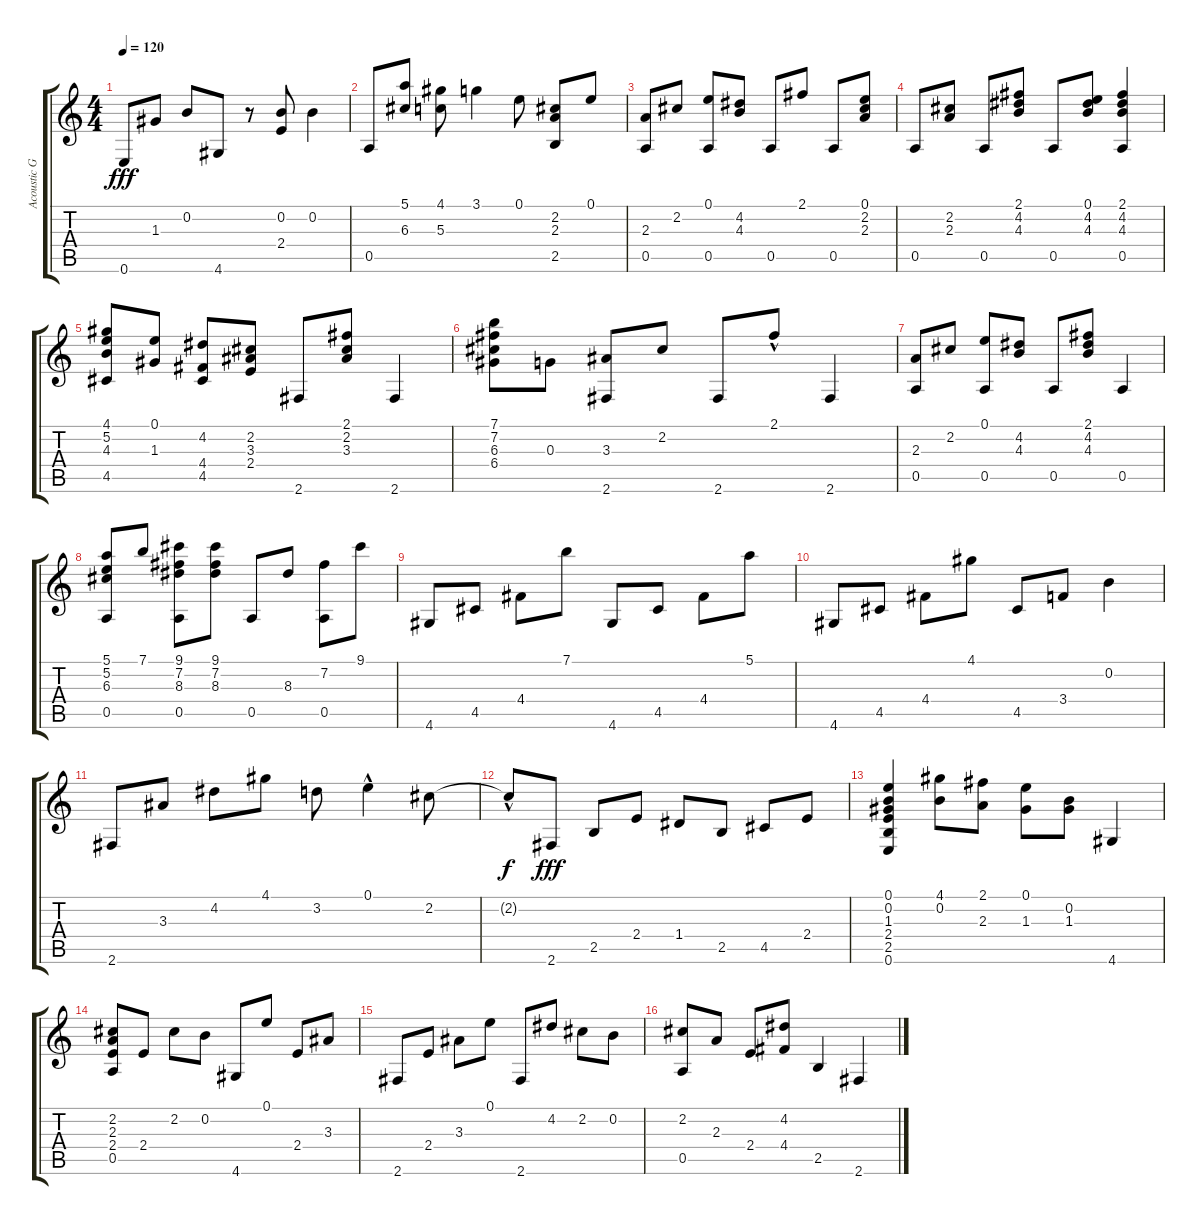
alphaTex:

\track ("Acoustic Guitar" "Acoustic G") {instrument acousticguitarsteel}
\staff {score tabs}
\tuning (E4 B3 G3 D3 A2 E2) {hide}
\ts (4 4)
\tempo 120
\clef g2
\ks c
0.6.8{dy fff} 1.3.8 0.2.8 4.6.8 r.8 (0.2 2.4).8 0.2.4 |
0.5.8 (5.1 6.3).8 (4.1 5.3).8 3.1.4 0.1.8 (2.2 2.3 2.5).8 0.1.8 |
(2.3 0.5).8 2.2.8 (0.1 0.5).8 (4.2 4.3).8 0.5.8 2.1.8 0.5.8 (0.1 2.2 2.3).8 |
0.5.8 (2.2 2.3).8 0.5.8 (2.1 4.2 4.3).8 0.5.8 (0.1 4.2 4.3).8 (2.1 4.2 4.3 0.5).4 |
(4.1 5.2 4.3 4.5).8 (0.1 1.3).8 (4.2 4.4 4.5).8 (2.2 3.3 2.4).8 2.6.8 (2.1 2.2 3.3).8 2.6.4 |
(7.1 7.2 6.3 6.4).8 0.3.8 (3.3 2.6).8 2.2.8 2.6.8 2.1{hac}.8 2.6.4 |
(2.3 0.5).8 2.2.8 (0.1 0.5).8 (4.2 4.3).8 0.5.8 (2.1 4.2 4.3).8 0.5.4 |
(5.1 5.2 6.3 0.5).8 7.1.8 (9.1 7.2 8.3 0.5).8 (9.1 7.2 8.3).8 0.5.8 8.3.8 (7.2 0.5).8 9.1.8 |
4.6.8 4.5.8 4.4.8 7.1.8 4.6.8 4.5.8 4.4.8 5.1.8 |
4.6.8 4.5.8 4.4.8 4.1.8 4.5.8 3.4.8 0.2.4 |
2.6.8 3.3.8 4.2.8 4.1.8 3.2.8 0.1{hac}.4 2.2.8 |
2.2{hac t}.8{dy f} 2.6.8{dy fff} 2.5.8 2.4.8 1.4.8 2.5.8 4.5.8 2.4.8 |
(0.1 0.2 1.3 2.4 2.5 0.6).4 (4.1 0.2).8 (2.1 2.3).8 (0.1 1.3).8 (0.2 1.3).8 4.6.4 |
(2.2 2.3 2.4 0.5).8 2.4.8 2.2.8 0.2.8 4.6.8 0.1.8 2.4.8 3.3.8 |
2.6.8 2.4.8 3.3.8 0.1.8 2.6.8 4.2.8 2.2.8 0.2.8 |
(2.2 0.5).8 2.3.8 2.4.8 (4.2 4.4).8 2.5.4 2.6.4
